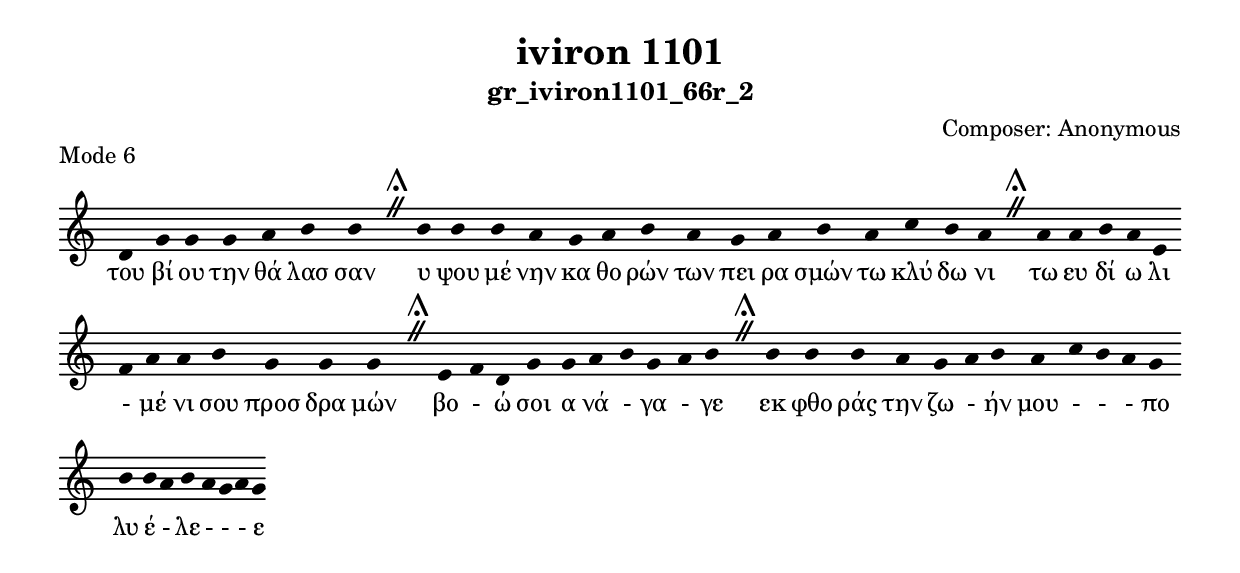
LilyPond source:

\include "gregorian.ly"

	\header {
 	  title = "iviron 1101"
	  subtitle = "gr_iviron1101_66r_2"
	  composer = "Composer: Αnonymous"
	  piece = "Mode 6"
	}

	chant = {
	  d'4 g'4 g'4 g'4 a'4 b'4 b'4 \divisioMaior
 b'4 b'4 b'4 a'4 g'4 a'4 b'4 a'4 g'4 a'4 b'4 a'4 c''4 b'4 a'4 \divisioMaior
 a'4 a'4 b'4 a'4 e'4 f'4 a'4 a'4 b'4 g'4 g'4 g'4 \divisioMaior
 e'4 f'4 d'4 g'4 g'4 a'4 b'4 g'4 a'4 b'4 \divisioMaior
 b'4 b'4 b'4 a'4 g'4 a'4 b'4 a'4 c''4 b'4 a'4 g'4 b'4 b'4 a'4 b'4 a'4 g'4 a'4 g'4\finalis
	}

	verba = \lyricmode {του βί ου την θά λασ σαν 
υ ψου μέ νην κα θο ρών των πει ρα σμών τω κλύ δω νι 
τω ευ δί ω λι - μέ νι σου προσ δρα μών 
βο - ώ σοι α νά - γα - γε 
εκ φθο ράς την ζω - ήν μου -  -  - πο λυ έ - λε -  -  - ε 
	}


	\score {
	  \new Staff <<
	  \new Voice = "melody" \chant
	  \new Lyrics = "one" \lyricsto melody \verba
	  >>
	  \layout {
	    \context {
	      \Staff
	      \remove "Time_signature_engraver"
	      \remove "Bar_engraver"
	    }
	    \context {
	      \Voice
	      \remove "Stem_engraver"
	    }
	  }
	}